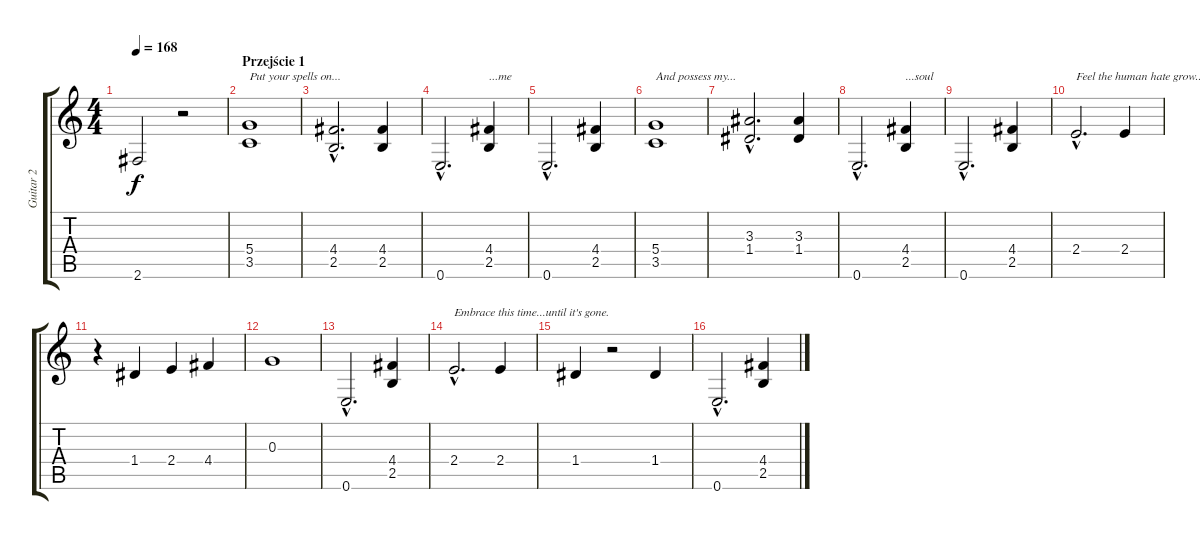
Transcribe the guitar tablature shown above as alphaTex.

\track ("Guitar 2" "Guitar 2") {instrument distortionguitar}
\staff {score tabs}
\tuning (E4 B3 G3 D3 A2 E2) {hide}
\ts (4 4)
\tempo 168
\clef g2
\ks c
2.6.2{dy f} r.2 |
\section ("" "Przejście 1")
(5.4 3.5).1{txt "Put your spells on..."} |
(4.4{hac} 2.5{hac}).2{d} (4.4 2.5).4 |
0.6{hac}.2{d} (4.4 2.5).4{txt "...me"} |
0.6{hac}.2{d} (4.4 2.5).4 |
(5.4 3.5).1{txt "And possess my..."} |
(3.3{hac} 1.4{hac}).2{d} (3.3 1.4).4 |
0.6{hac}.2{d} (4.4 2.5).4{txt "...soul"} |
0.6{hac}.2{d} (4.4 2.5).4 |
2.4{hac}.2{d txt "Feel the human hate grow..."} 2.4.4 |
r.4 1.4.4 2.4.4 4.4.4 |
0.3.1 |
0.6{hac}.2{d} (4.4 2.5).4 |
2.4{hac}.2{d txt "Embrace this time...until it's gone."} 2.4.4 |
1.4.4 r.2 1.4.4 |
0.6{hac}.2{d} (4.4 2.5).4
